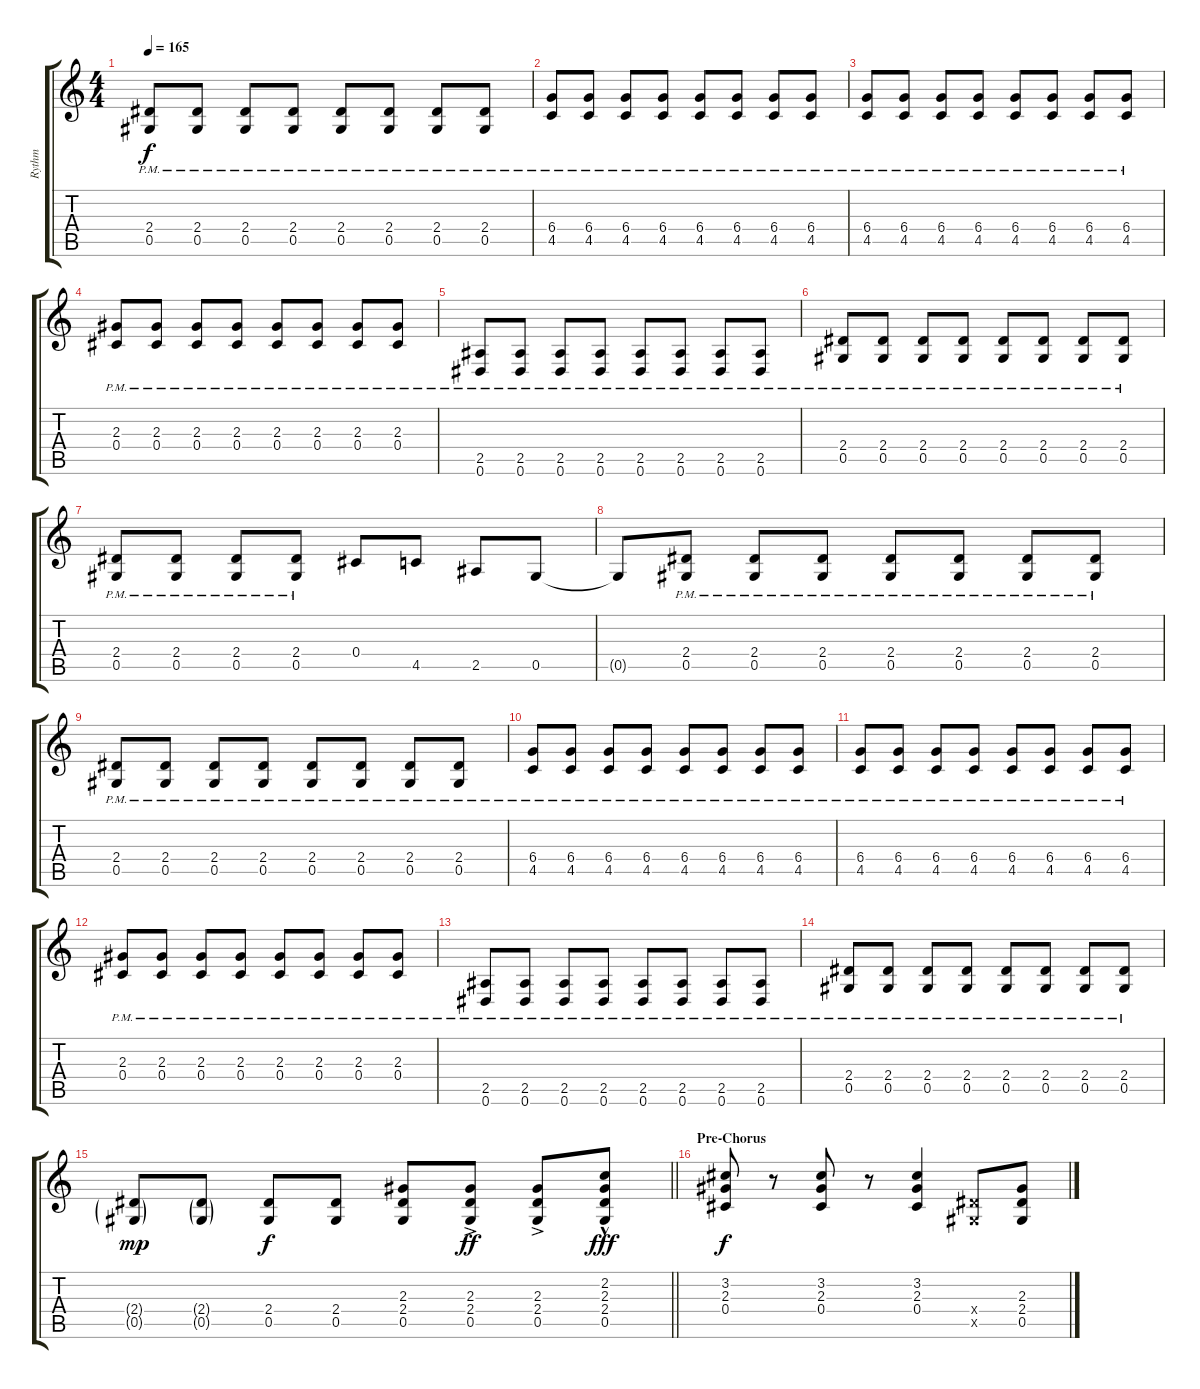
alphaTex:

\track ("Rythm" "Rythm") {instrument overdrivenguitar}
\staff {score tabs}
\tuning (Eb4 Bb3 Gb3 Db3 Ab2 Eb2) {hide}
\ts (4 4)
\tempo 165
\clef g2
\ks c
(2.4{pm} 0.5{pm}).8{dy f} (2.4{pm} 0.5{pm}).8 (2.4{pm} 0.5{pm}).8 (2.4{pm} 0.5{pm}).8 (2.4{pm} 0.5{pm}).8 (2.4{pm} 0.5{pm}).8 (2.4{pm} 0.5{pm}).8 (2.4{pm} 0.5{pm}).8 |
(6.4{pm} 4.5{pm}).8 (6.4{pm} 4.5{pm}).8 (6.4{pm} 4.5{pm}).8 (6.4{pm} 4.5{pm}).8 (6.4{pm} 4.5{pm}).8 (6.4{pm} 4.5{pm}).8 (6.4{pm} 4.5{pm}).8 (6.4{pm} 4.5{pm}).8 |
(6.4{pm} 4.5{pm}).8 (6.4{pm} 4.5{pm}).8 (6.4{pm} 4.5{pm}).8 (6.4{pm} 4.5{pm}).8 (6.4{pm} 4.5{pm}).8 (6.4{pm} 4.5{pm}).8 (6.4{pm} 4.5{pm}).8 (6.4{pm} 4.5{pm}).8 |
(2.3{pm} 0.4{pm}).8 (2.3{pm} 0.4{pm}).8 (2.3{pm} 0.4{pm}).8 (2.3{pm} 0.4{pm}).8 (2.3{pm} 0.4{pm}).8 (2.3{pm} 0.4{pm}).8 (2.3{pm} 0.4{pm}).8 (2.3{pm} 0.4{pm}).8 |
(2.5{pm} 0.6{pm}).8 (2.5{pm} 0.6{pm}).8 (2.5{pm} 0.6{pm}).8 (2.5{pm} 0.6{pm}).8 (2.5{pm} 0.6{pm}).8 (2.5{pm} 0.6{pm}).8 (2.5{pm} 0.6{pm}).8 (2.5{pm} 0.6{pm}).8 |
(2.4{pm} 0.5{pm}).8 (2.4{pm} 0.5{pm}).8 (2.4{pm} 0.5{pm}).8 (2.4{pm} 0.5{pm}).8 (2.4{pm} 0.5{pm}).8 (2.4{pm} 0.5{pm}).8 (2.4{pm} 0.5{pm}).8 (2.4{pm} 0.5{pm}).8 |
(2.4{pm} 0.5{pm}).8 (2.4{pm} 0.5{pm}).8 (2.4{pm} 0.5{pm}).8 (2.4{pm} 0.5{pm}).8 0.4.8 4.5.8 2.5.8 0.5.8 |
0.5{t}.8 (2.4{pm} 0.5{pm}).8 (2.4{pm} 0.5{pm}).8 (2.4{pm} 0.5{pm}).8 (2.4{pm} 0.5{pm}).8 (2.4{pm} 0.5{pm}).8 (2.4{pm} 0.5{pm}).8 (2.4{pm} 0.5{pm}).8 |
(2.4{pm} 0.5{pm}).8 (2.4{pm} 0.5{pm}).8 (2.4{pm} 0.5{pm}).8 (2.4{pm} 0.5{pm}).8 (2.4{pm} 0.5{pm}).8 (2.4{pm} 0.5{pm}).8 (2.4{pm} 0.5{pm}).8 (2.4{pm} 0.5{pm}).8 |
(6.4{pm} 4.5{pm}).8 (6.4{pm} 4.5{pm}).8 (6.4{pm} 4.5{pm}).8 (6.4{pm} 4.5{pm}).8 (6.4{pm} 4.5{pm}).8 (6.4{pm} 4.5{pm}).8 (6.4{pm} 4.5{pm}).8 (6.4{pm} 4.5{pm}).8 |
(6.4{pm} 4.5{pm}).8 (6.4{pm} 4.5{pm}).8 (6.4{pm} 4.5{pm}).8 (6.4{pm} 4.5{pm}).8 (6.4{pm} 4.5{pm}).8 (6.4{pm} 4.5{pm}).8 (6.4{pm} 4.5{pm}).8 (6.4{pm} 4.5{pm}).8 |
(2.3{pm} 0.4{pm}).8 (2.3{pm} 0.4{pm}).8 (2.3{pm} 0.4{pm}).8 (2.3{pm} 0.4{pm}).8 (2.3{pm} 0.4{pm}).8 (2.3{pm} 0.4{pm}).8 (2.3{pm} 0.4{pm}).8 (2.3{pm} 0.4{pm}).8 |
(2.5{pm} 0.6{pm}).8 (2.5{pm} 0.6{pm}).8 (2.5{pm} 0.6{pm}).8 (2.5{pm} 0.6{pm}).8 (2.5{pm} 0.6{pm}).8 (2.5{pm} 0.6{pm}).8 (2.5{pm} 0.6{pm}).8 (2.5{pm} 0.6{pm}).8 |
(2.4{pm} 0.5{pm}).8 (2.4{pm} 0.5{pm}).8 (2.4{pm} 0.5{pm}).8 (2.4{pm} 0.5{pm}).8 (2.4{pm} 0.5{pm}).8 (2.4{pm} 0.5{pm}).8 (2.4{pm} 0.5{pm}).8 (2.4{pm} 0.5{pm}).8 |
\barLineRight lightlight
(2.4{g} 0.5{g}).8{dy mp} (2.4{g} 0.5{g}).8 (2.4 0.5).8{dy f} (2.4 0.5).8 (2.3 2.4 0.5).8 (2.3{ac} 2.4{ac} 0.5{ac}).8{dy ff} (2.3{ac} 2.4{ac} 0.5{ac}).8 (2.2{hac} 2.3{hac} 2.4{hac} 0.5{hac}).8{dy fff} |
\section ("" "Pre-Chorus")
(3.2 2.3 0.4).8{dy f} r.8 (3.2 2.3 0.4).8 r.8 (3.2 2.3 0.4).4 (2.4{x} 0.5{x}).8 (2.3 2.4 0.5).8
